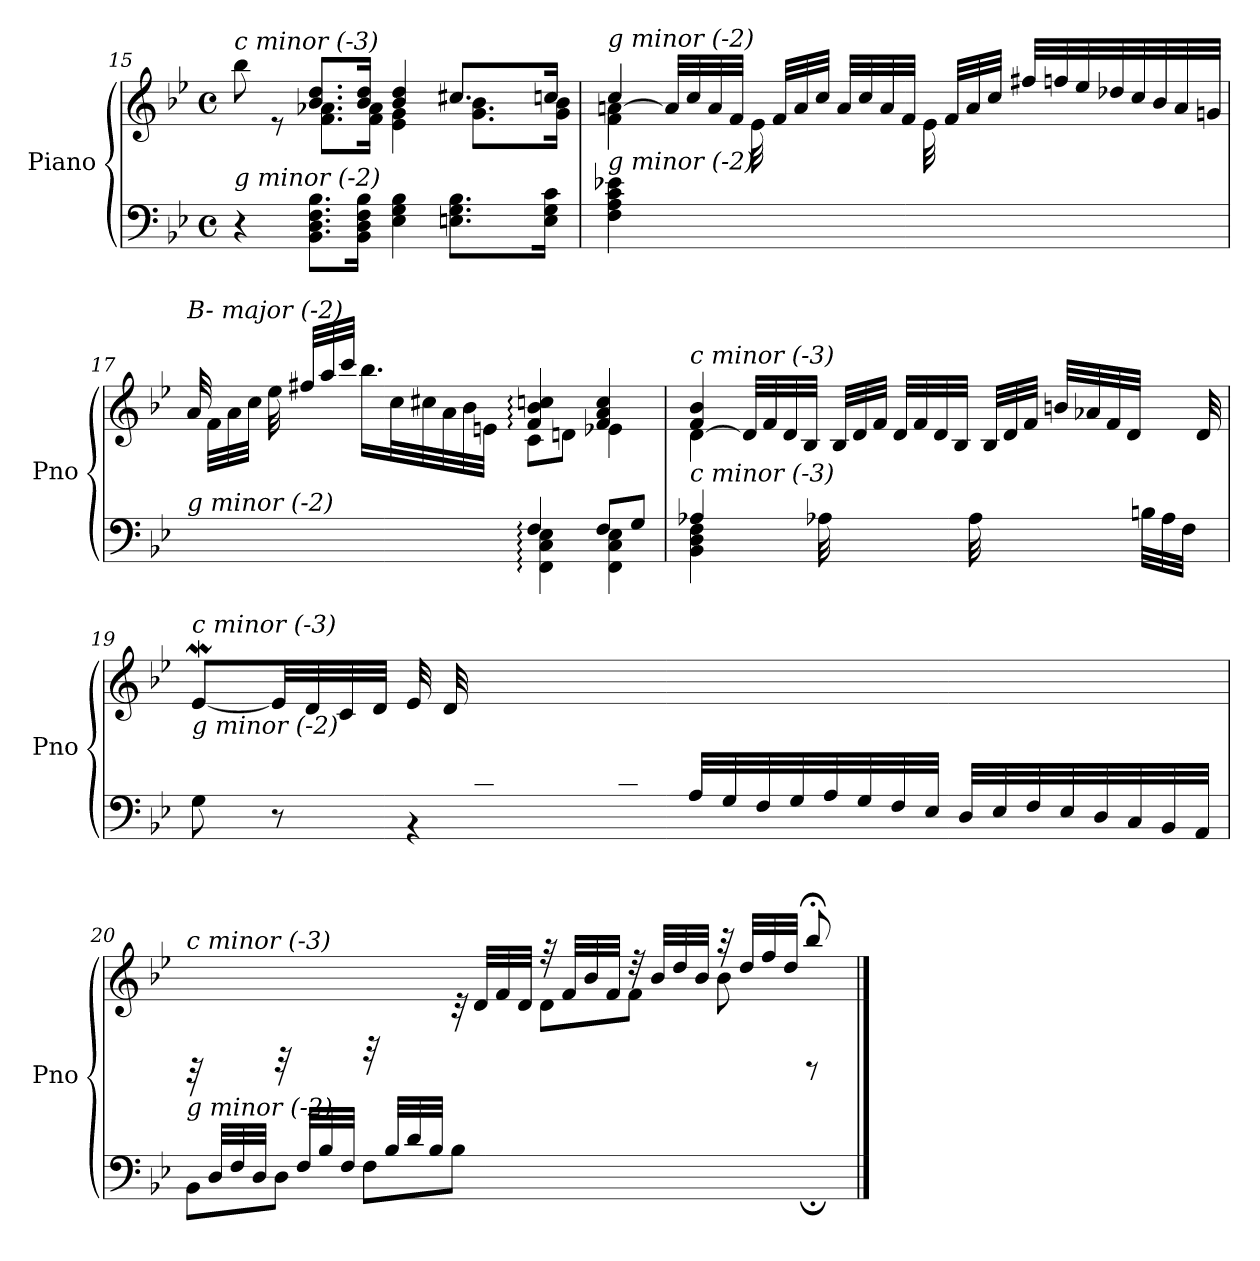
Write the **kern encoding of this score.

**kern	**kern
*part1	*part1
*staff2	*staff1
*I"Piano	*
*I'Pno	*
*clefF4	*clefG2
*k[b-e-]	*k[b-e-]
*M4/4	*M4/4
*met(c)	*met(c)
=15	=15
*^	*^
!	!	!LO:TX:i:t=c minor (-3)	!
!LO:TX:i:t=g minor (-2)	!	!	!
4ryy	4r	8bb-\	4ryy
.	.	8re	.
2.ryy	8.BB-\ 8.D\ 8.F\ 8.B-\L	8.b-/ 8.dd/L	8.f\ 8.a-X\L
.	16BB-\ 16D\ 16F\ 16B-\Jk	16b-/ 16dd/Jk	16f\ 16a-\Jk
.	4E-\ 4G\ 4B-\	4b-/ 4dd/	4e-\ 4g\
.	8.En\ 8.G\ 8.B-\L	8.cc#Xi/L	8.g\ 8.b-\L
.	16E\ 16G\ 16c\Jk	16cc/Jk	16g\ 16b-\Jk
!!LO:PB:g=z
=16	=16	=16	=16
*	*	*	*^
!	!	!LO:TX:i:t=g minor (-2)	!	!
!LO:TX:i:t=g minor (-2)	!	!	!	!
4ryy	4F\ 4A\ 4c\ 4e-X\	4f\ [4an\	4cc/	4.ryy
2.ryy	8ryy	32a/LLL]	2.ryy	.
.	.	32cc/	.	.
.	.	32a/	.	.
.	.	32f/JJJ	.	.
.	32ryy	32ryy	.	32e-\
.	32ryy	32f/LLL	.	8..ryy
.	16ryy	32a/	.	.
.	.	32cc/JJJ	.	.
.	8ryy	32a/LLL	.	.
.	.	32cc/	.	.
.	.	32a/	.	.
.	.	32f/JJJ	.	.
.	32ryy	32ryy	.	32e-\
.	32ryy	32f/LLL	.	4ryy
.	16ryy	32a/	.	.
.	.	32cc/JJJ	.	.
.	4ryy	32ff#Xi/LLL	.	.
.	.	32ff/	.	.
.	.	32ee-/	.	.
.	.	32dd-Xj/	.	.
.	.	32cc/	.	.
.	.	32b-/	.	16.ryy
.	.	32a/	.	.
.	.	32gn/JJJ	.	.
=17	=17	=17	=17	=17
*	*^	*	*	*^
!	!	!	!LO:TX:i:t=B- major (-2)	!	!	!
!LO:TX:i:t=g minor (-2)	!	!	!	!	!	!
2ryy	32ryy	2ryy	32a/	2ryy	32ryy	2ryy
.	8ryy	.	32ryy	.	32f\LLL	.
.	.	.	32ryy	.	32a\	.
.	.	.	32ryy	.	32cc\JJJ	.
.	.	.	32ryy	.	32ee-\	.
.	32ryy	.	32ff#Xi/LLL	.	16.ryy	.
.	16ryy	.	32aa/	.	.	.
.	.	.	32ccc/JJJ	.	.	.
.	4ryy	.	4ryy	.	16.bb-\LL	.
.	.	.	.	.	32cc\L	.
.	.	.	.	.	32cc#Xi\	.
.	.	.	.	.	32a\	.
.	.	.	.	.	32b-\	.
.	.	.	.	.	32en\JJJ	.
2ryy	4F:/	4FF\: 4C\: 4E-\:	4f/: 4b-/: 4cc/:	8c\L	2ryy	2ryy
.	.	.	.	8dn\J	.	.
.	8F/L	4FF\ 4C\ 4E-\	4f/ 4a/ 4cc/	4e-X\	.	.
.	8G/J	.	.	.	.	.
*	*	*	*	*	*v	*v
!!LO:LB:g=z
=18	=18	=18	=18	=18	=18
!	!	!	!LO:TX:i:t=c minor (-3)	!	!
!LO:TX:i:t=c minor (-3)	!	!	!	!	!
4ryy	4A-X/	4BB-\ 4D\ 4F\	[4d\	4f/ 4b-/	4ryy
2.ryy	8ryy	2.ryy	32d/LLL]	2.ryy	2.ryy
.	.	.	32f/	.	.
.	.	.	32d/	.	.
.	.	.	32B-/JJJ	.	.
.	32A-X\	.	32ryy	.	.
.	32ryy	.	32B-/LLL	.	.
.	16ryy	.	32d/	.	.
.	.	.	32f/JJJ	.	.
.	8ryy	.	32d/LLL	.	.
.	.	.	32f/	.	.
.	.	.	32d/	.	.
.	.	.	32B-/JJJ	.	.
.	32A-\	.	32ryy	.	.
.	32ryy	.	32B-/LLL	.	.
.	16ryy	.	32d/	.	.
.	.	.	32f/JJJ	.	.
.	8ryy	.	32bni/LLL	.	.
.	.	.	32a-X/	.	.
.	.	.	32f/	.	.
.	.	.	32d/JJJ	.	.
.	32Bni\LLL	.	32ryy	.	.
.	32A-\	.	32ryy	.	.
.	32F\JJJ	.	32ryy	.	.
.	32ryy	.	32d/	.	.
*	*v	*v	*	*	*
*	*	*v	*v	*v
=19	=19	=19
!	!	!LO:TX:i:t=c minor (-3)
!LO:TX:i:t=g minor (-2)	!	!
4ryy	8G\	[8e-w/L
.	8r	32e-/LL]
.	.	32d/
.	.	32c/
.	.	32d/JJJ
16ryy	4r	32e-/LLL
.	.	32d/
32c/	.	8.ryy
32B-/	.	.
32An/	.	.
32B-/	.	.
32c/	.	.
32B-/JJJ	.	.
2ryy	32A/LLL	2ryy
.	32G/	.
.	32F/	.
.	32G/	.
.	32A/	.
.	32G/	.
.	32F/	.
.	32E-/JJJ	.
.	32D/LLL	.
.	32E-/	.
.	32F/	.
.	32E-/	.
.	32D/	.
.	32C/	.
.	32BB-/	.
.	32AA/JJJ	.
!!LO:LB:g=z
=20	=20	=20
*	*	*^
!	!	!LO:TX:i:t=c minor (-3)	!
!LO:TX:i:t=g minor (-2)	!	!	!
32ryy	8BB-\L	32rEE	2ryy
32D/LLL	.	16.ryy	.
32F/	.	.	.
32D/JJJ	.	.	.
32ryy	8D\J	32rGG	.
32F/LLL	.	16.ryy	.
32B-/	.	.	.
32F/JJJ	.	.	.
32ryy	8F\L	32rBB	.
32B-/LLL	.	16.ryy	.
32d/	.	.	.
32B-/JJJ	.	.	.
2ryy	8B-\J	32rc	.
.	.	32d/LLL	.
.	.	32f/	.
.	.	32d/JJJ	.
.	4.ryy	32r	8d\L
.	.	32f/LLL	.
.	.	32b-/	.
.	.	32f/JJJ	.
.	.	32rdd	8f\J
.	.	32b-/LLL	.
.	.	32dd/	.
.	.	32b-/JJJ	.
.	.	32raa	8b-\
.	.	32dd/LLL	.
.	.	32ff/	.
.	.	32dd/JJJ	.
8ryy	8r;ccc	8bb-;</	8ryy
*v	*v	*	*
*	*v	*v
==	==
*-	*-
